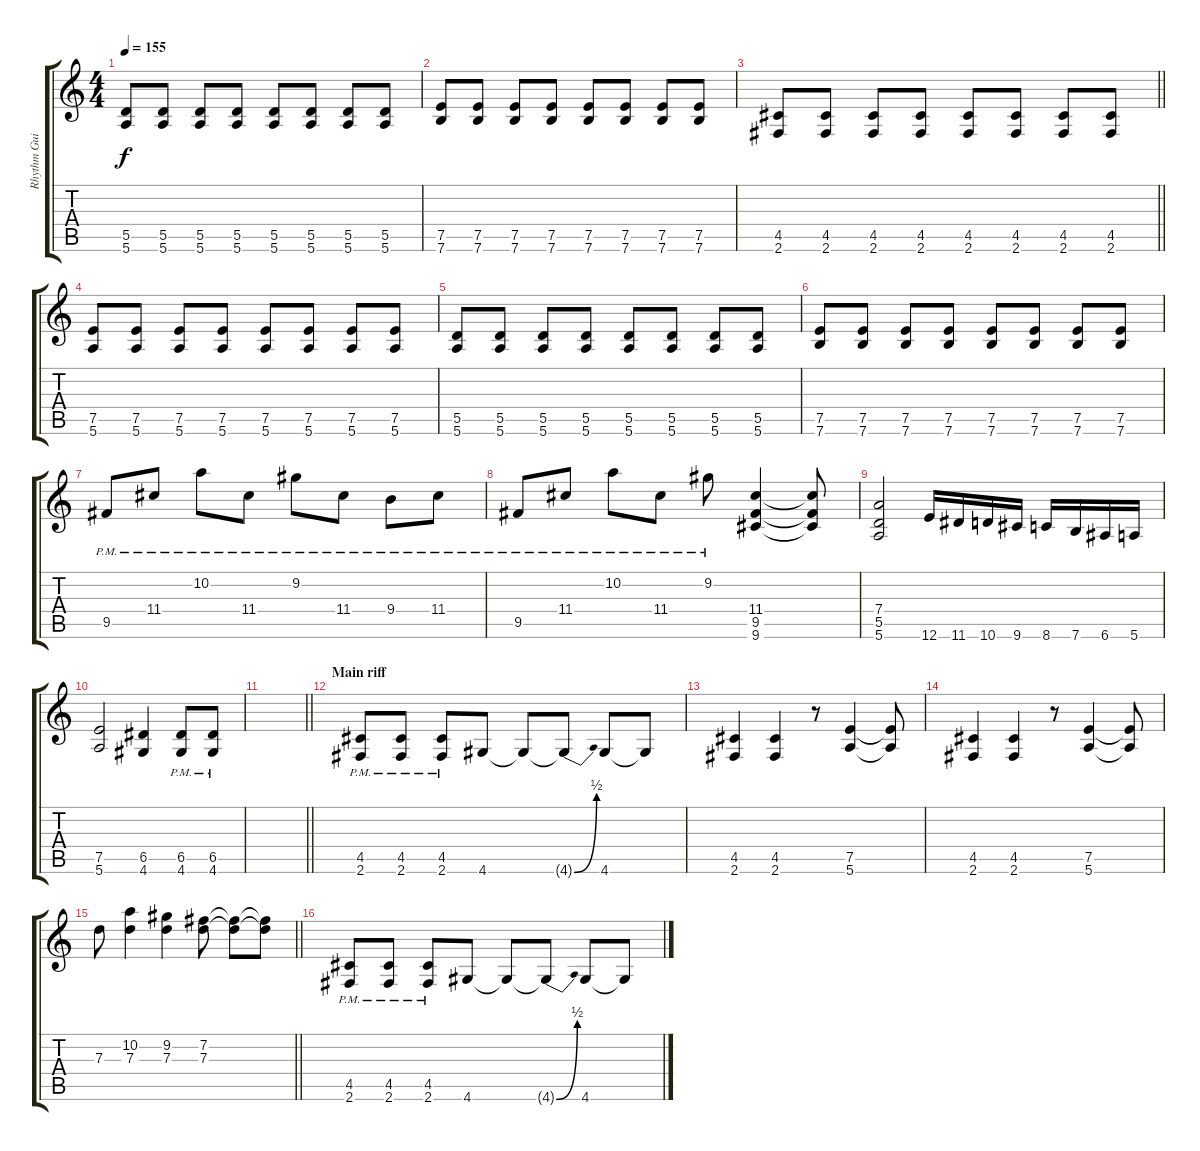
\track ("Rhythm Guitar" "Rhythm Gui") {instrument distortionguitar}
\staff {score tabs}
\tuning (E4 B3 G3 D3 A2 E2) {hide}
\ts (4 4)
\tempo 155
\clef g2
\ks c
(5.5 5.6).8{dy f} (5.5 5.6).8 (5.5 5.6).8 (5.5 5.6).8 (5.5 5.6).8 (5.5 5.6).8 (5.5 5.6).8 (5.5 5.6).8 |
(7.5 7.6).8 (7.5 7.6).8 (7.5 7.6).8 (7.5 7.6).8 (7.5 7.6).8 (7.5 7.6).8 (7.5 7.6).8 (7.5 7.6).8 |
\barLineRight lightlight
(4.5 2.6).8 (4.5 2.6).8 (4.5 2.6).8 (4.5 2.6).8 (4.5 2.6).8 (4.5 2.6).8 (4.5 2.6).8 (4.5 2.6).8 |
(7.5 5.6).8 (7.5 5.6).8 (7.5 5.6).8 (7.5 5.6).8 (7.5 5.6).8 (7.5 5.6).8 (7.5 5.6).8 (7.5 5.6).8 |
(5.5 5.6).8 (5.5 5.6).8 (5.5 5.6).8 (5.5 5.6).8 (5.5 5.6).8 (5.5 5.6).8 (5.5 5.6).8 (5.5 5.6).8 |
(7.5 7.6).8 (7.5 7.6).8 (7.5 7.6).8 (7.5 7.6).8 (7.5 7.6).8 (7.5 7.6).8 (7.5 7.6).8 (7.5 7.6).8 |
9.5{pm}.8 11.4{pm}.8 10.2{pm}.8 11.4{pm}.8 9.2{pm}.8 11.4{pm}.8 9.4{pm}.8 11.4{pm}.8 |
9.5{pm}.8 11.4{pm}.8 10.2{pm}.8 11.4{pm}.8 9.2{pm}.8 (11.4 9.5 9.6).4 (11.4{t} 9.5{t} 9.6{t}).8 |
(7.4 5.5 5.6).2 12.6.16{volume 16 instrument guitarfretnoise} 11.6.16 10.6.16 9.6.16 8.6.16 7.6.16 6.6.16 5.6.16 |
(7.5 5.6).2{volume 16 instrument distortionguitar} (6.5 4.6).4 (6.5{pm} 4.6{pm}).8 (6.5{pm} 4.6{pm}).8 |
\barLineRight lightlight
|
\section ("" "Main riff")
(4.5{pm} 2.6{pm}).8 (4.5{pm} 2.6{pm}).8 (4.5{pm} 2.6{pm}).8 4.6.8 4.6{t}.8 4.6{be (bend 0 0 60 2) t}.8 4.6.8 4.6{t}.8 |
(4.5 2.6).4 (4.5 2.6).4 r.8 (7.5 5.6).4 (7.5{t} 5.6{t}).8 |
(4.5 2.6).4 (4.5 2.6).4 r.8 (7.5 5.6).4 (7.5{t} 5.6{t}).8 |
\barLineRight lightlight
7.3.8 (10.2 7.3).4 (9.2 7.3).4 (7.2 7.3).8 (7.2{t} 7.3{t}).8 (7.2{t} 7.3{t}).8 |
(4.5{pm} 2.6{pm}).8 (4.5{pm} 2.6{pm}).8 (4.5{pm} 2.6{pm}).8 4.6.8 4.6{t}.8 4.6{be (bend 0 0 60 2) t}.8 4.6.8 4.6{t}.8
